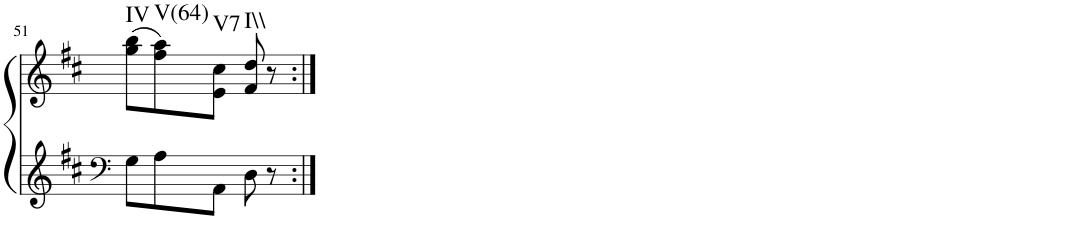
**kern	**kern	**harte
*part1	*part1	*part1
*staff2	*staff1	*
*I"Piano	*	*
*I'Pno.	*	*
!!LO:PB:g=z
*clefF4	*clefG2	*
*k[f#c#]	*k[f#c#]	*
*D:	*D:	*
*M6/8	*M6/8	*
=51	=51	=51
!	!	!LO:H:kt=IV
8G\L	(8gg\ 8bb\L	N
!	!	!LO:H:kt=V(64)
8A\	8ff#\ 8aa\)	N
!	!	!LO:H:kt=V7
8AA\J	8e\ 8cc#\J	N
!	!	!LO:H:kt=I\\
8D\	8f#/ 8dd/	N
8r	8r	.
=:|!	=:|!	=:|!
*-	*-	*-
